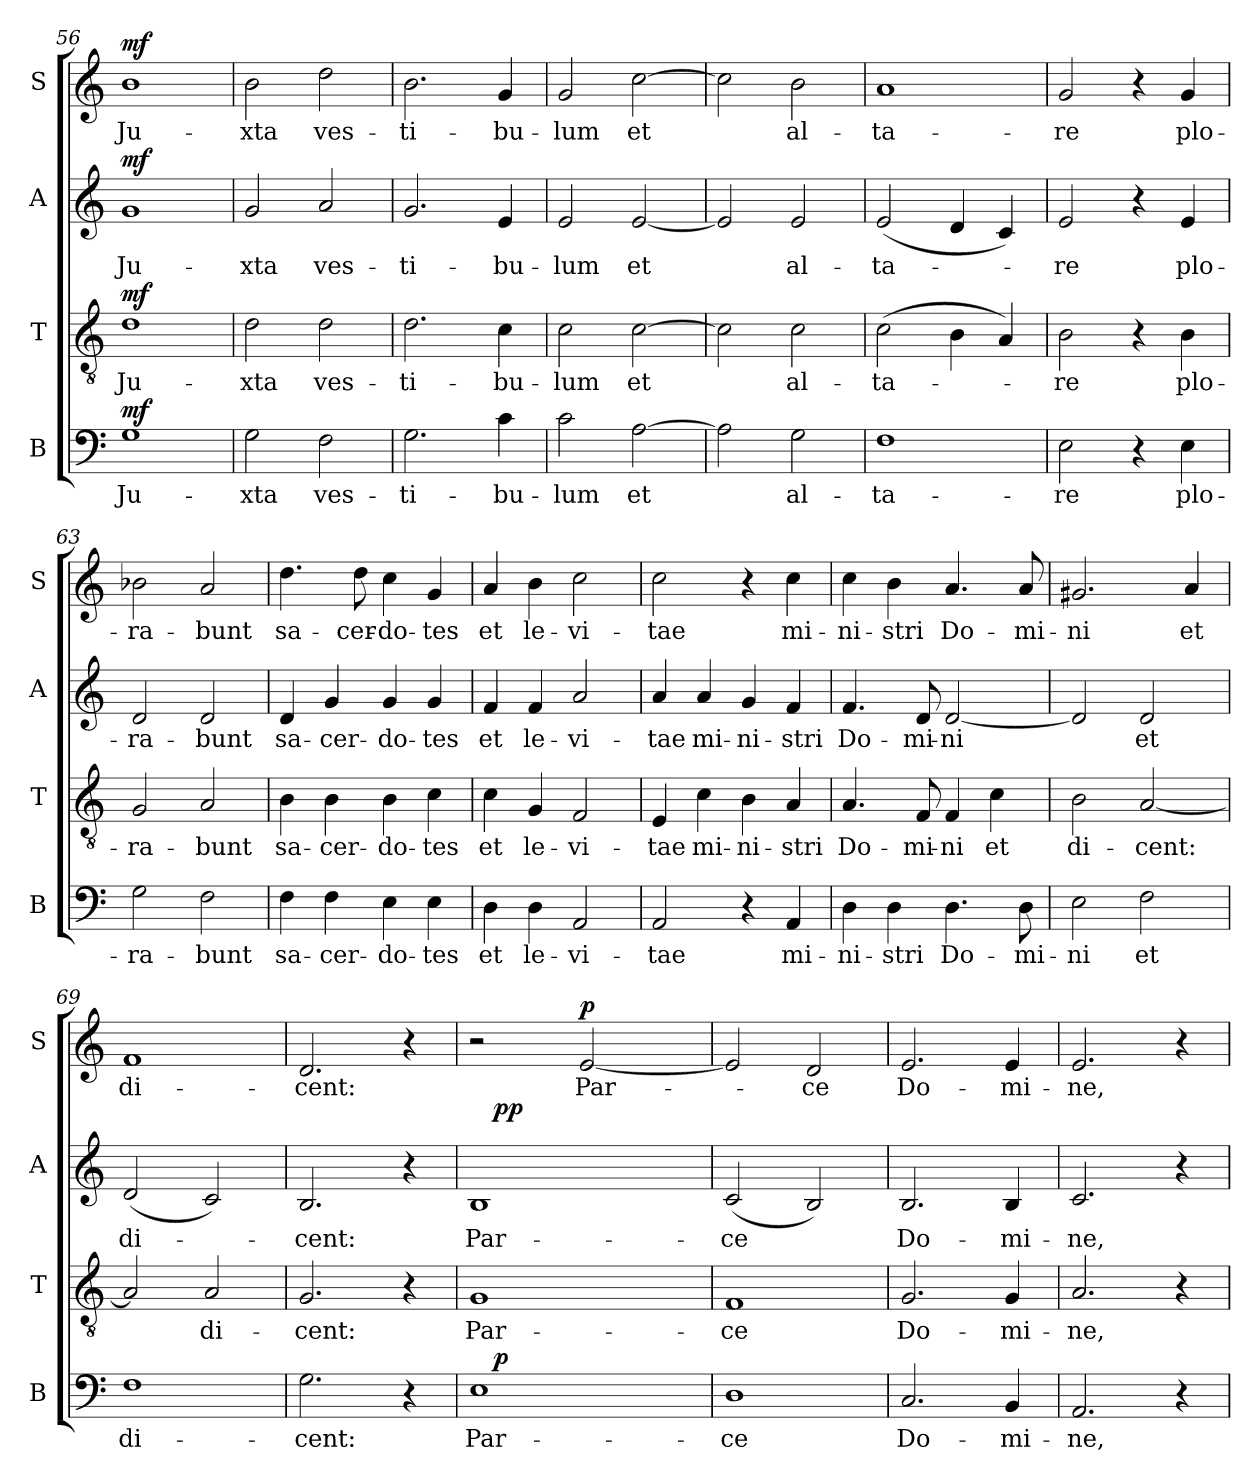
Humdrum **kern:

**kern	**text	**dynam	**kern	**text	**dynam	**kern	**text	**dynam	**kern	**text	**dynam
*part4	*part4	*part4	*part3	*part3	*part3	*part2	*part2	*part2	*part1	*part1	*part1
*staff4	*staff4	*staff4	*staff3	*staff3	*staff3	*staff2	*staff2	*staff2	*staff1	*staff1	*staff1
*I"B	*	*	*I"T	*	*	*I"A	*	*	*I"S	*	*
*I'B	*	*	*I'T	*	*	*I'A	*	*	*I'S	*	*
*clefF4	*	*	*clefGv2	*	*	*clefG2	*	*	*clefG2	*	*
*k[]	*	*	*k[]	*	*	*k[]	*	*	*k[]	*	*
*C:	*	*	*C:	*	*	*C:	*	*	*C:	*	*
=56	=56	=56	=56	=56	=56	=56	=56	=56	=56	=56	=56
!	!LO:LY:b	!LO:DY:a	!	!LO:LY:b	!LO:DY:a	!	!LO:LY:b	!LO:DY:a	!	!LO:LY:b	!LO:DY:a
1G	Ju-	mf	1d	Ju-	mf	1g	Ju-	mf	1b	Ju-	mf
=57	=57	=57	=57	=57	=57	=57	=57	=57	=57	=57	=57
!	!LO:LY:b	!	!	!LO:LY:b	!	!	!LO:LY:b	!	!	!LO:LY:b	!
2G\	-xta	.	2d\	-xta	.	2g/	-xta	.	2b\	-xta	.
!	!LO:LY:b	!	!	!LO:LY:b	!	!	!LO:LY:b	!	!	!LO:LY:b	!
2F\	ves-	.	2d\	ves-	.	2a/	ves-	.	2dd\	ves-	.
=58	=58	=58	=58	=58	=58	=58	=58	=58	=58	=58	=58
!	!LO:LY:b	!	!	!LO:LY:b	!	!	!LO:LY:b	!	!	!LO:LY:b	!
2.G\	-ti-	.	2.d\	-ti-	.	2.g/	-ti-	.	2.b\	-ti-	.
!	!LO:LY:b	!	!	!LO:LY:b	!	!	!LO:LY:b	!	!	!LO:LY:b	!
4c\	-bu-	.	4c\	-bu-	.	4e/	-bu-	.	4g/	-bu-	.
=59	=59	=59	=59	=59	=59	=59	=59	=59	=59	=59	=59
!	!LO:LY:b	!	!	!LO:LY:b	!	!	!LO:LY:b	!	!	!LO:LY:b	!
2c\	-lum	.	2c\	-lum	.	2e/	-lum	.	2g/	-lum	.
!	!LO:LY:b	!	!	!LO:LY:b	!	!	!LO:LY:b	!	!	!LO:LY:b	!
[>2A\	et	.	[>2c\	et	.	[<2e/	et	.	[>2cc\	et	.
=60	=60	=60	=60	=60	=60	=60	=60	=60	=60	=60	=60
2A\]	.	.	2c\]	.	.	2e/]	.	.	2cc\]	.	.
!	!LO:LY:b	!	!	!LO:LY:b	!	!	!LO:LY:b	!	!	!LO:LY:b	!
2G\	al-	.	2c\	al-	.	2e/	al-	.	2b\	al-	.
=61	=61	=61	=61	=61	=61	=61	=61	=61	=61	=61	=61
!	!LO:LY:b	!	!	!LO:LY:b	!	!	!LO:LY:b	!	!	!LO:LY:b	!
1F	-ta-	.	(>2c\	-ta-	.	(<2e/	-ta-	.	1a	-ta-	.
.	.	.	4B\	.	.	4d/	.	.	.	.	.
.	.	.	4A/)	.	.	4c/)	.	.	.	.	.
=62	=62	=62	=62	=62	=62	=62	=62	=62	=62	=62	=62
!	!LO:LY:b	!	!	!LO:LY:b	!	!	!LO:LY:b	!	!	!LO:LY:b	!
2E\	-re	.	2B\	-re	.	2e/	-re	.	2g/	-re	.
4r	.	.	4r	.	.	4r	.	.	4r	.	.
!	!LO:LY:b	!	!	!LO:LY:b	!	!	!LO:LY:b	!	!	!LO:LY:b	!
4E\	plo-	.	4B\	plo-	.	4e/	plo-	.	4g/	plo-	.
=63	=63	=63	=63	=63	=63	=63	=63	=63	=63	=63	=63
!	!LO:LY:b	!	!	!LO:LY:b	!	!	!LO:LY:b	!	!	!LO:LY:b	!
2G\	-ra-	.	2G/	-ra-	.	2d/	-ra-	.	2b-X\	-ra-	.
!	!LO:LY:b	!	!	!LO:LY:b	!	!	!LO:LY:b	!	!	!LO:LY:b	!
2F\	-bunt	.	2A/	-bunt	.	2d/	-bunt	.	2a/	-bunt	.
!!LO:LB:g=z
=64	=64	=64	=64	=64	=64	=64	=64	=64	=64	=64	=64
!	!LO:LY:b	!	!	!LO:LY:b	!	!	!LO:LY:b	!	!	!LO:LY:b	!
4F\	sa-	.	4B\	sa-	.	4d/	sa-	.	4.dd\	sa-	.
!	!LO:LY:b:rj	!	!	!LO:LY:b:rj	!	!	!LO:LY:b:rj	!	!	!	!
4F\	-cer-	.	4B\	-cer-	.	4g/	-cer-	.	.	.	.
!	!	!	!	!	!	!	!	!	!	!LO:LY:b	!
.	.	.	.	.	.	.	.	.	8dd\	-cer-	.
!	!LO:LY:b	!	!	!LO:LY:b	!	!	!LO:LY:b	!	!	!LO:LY:b	!
4E\	-do-	.	4B\	-do-	.	4g/	-do-	.	4cc\	-do-	.
!	!LO:LY:b:rj	!	!	!LO:LY:b:rj	!	!	!LO:LY:b:rj	!	!	!LO:LY:b:rj	!
4E\	-tes	.	4c\	-tes	.	4g/	-tes	.	4g/	-tes	.
=65	=65	=65	=65	=65	=65	=65	=65	=65	=65	=65	=65
!	!LO:LY:b	!	!	!LO:LY:b	!	!	!LO:LY:b	!	!	!LO:LY:b	!
4D\	et	.	4c\	et	.	4f/	et	.	4a/	et	.
!	!LO:LY:b	!	!	!LO:LY:b	!	!	!LO:LY:b	!	!	!LO:LY:b	!
4D\	le-	.	4G/	le-	.	4f/	le-	.	4b\	le-	.
!	!LO:LY:b	!	!	!LO:LY:b	!	!	!LO:LY:b	!	!	!LO:LY:b	!
2AA/	-vi-	.	2F/	-vi-	.	2a/	-vi-	.	2cc\	-vi-	.
=66	=66	=66	=66	=66	=66	=66	=66	=66	=66	=66	=66
!	!LO:LY:b	!	!	!LO:LY:b	!	!	!LO:LY:b	!	!	!LO:LY:b	!
2AA/	-tae	.	4E/	-tae	.	4a/	-tae	.	2cc\	-tae	.
!	!	!	!	!LO:LY:b	!	!	!LO:LY:b	!	!	!	!
.	.	.	4c\	mi-	.	4a/	mi-	.	.	.	.
!	!	!	!	!LO:LY:b	!	!	!LO:LY:b	!	!	!	!
4r	.	.	4B\	-ni-	.	4g/	-ni-	.	4r	.	.
!	!LO:LY:b	!	!	!LO:LY:b	!	!	!LO:LY:b	!	!	!LO:LY:b	!
4AA/	mi-	.	4A/	-stri	.	4f/	-stri	.	4cc\	mi-	.
=67	=67	=67	=67	=67	=67	=67	=67	=67	=67	=67	=67
!	!LO:LY:b	!	!	!LO:LY:b	!	!	!LO:LY:b	!	!	!LO:LY:b	!
4D\	-ni-	.	4.A/	Do-	.	4.f/	Do-	.	4cc\	-ni-	.
!	!LO:LY:b	!	!	!	!	!	!	!	!	!LO:LY:b	!
4D\	-stri	.	.	.	.	.	.	.	4b\	-stri	.
!	!	!	!	!LO:LY:b	!	!	!LO:LY:b	!	!	!	!
.	.	.	8F/	-mi-	.	8d/	-mi-	.	.	.	.
!	!LO:LY:b	!	!	!LO:LY:b:rj	!	!	!LO:LY:b:rj	!	!	!LO:LY:b	!
4.D\	Do-	.	4F/	-ni	.	[<2d/	-ni	.	4.a/	Do-	.
!	!	!	!	!LO:LY:b	!	!	!	!	!	!	!
.	.	.	4c\	et	.	.	.	.	.	.	.
!	!LO:LY:b	!	!	!	!	!	!	!	!	!LO:LY:b	!
8D\	-mi-	.	.	.	.	.	.	.	8a/	-mi-	.
=68	=68	=68	=68	=68	=68	=68	=68	=68	=68	=68	=68
!	!LO:LY:b	!	!	!LO:LY:b	!	!	!	!	!	!LO:LY:b	!
2E\	-ni	.	2B\	di-	.	2d/]	.	.	2.g#X/	-ni	.
!	!LO:LY:b	!	!	!LO:LY:b	!	!	!LO:LY:b	!	!	!	!
2F\	et	.	[<2A/	-cent:	.	2d/	et	.	.	.	.
!	!	!	!	!	!	!	!	!	!	!LO:LY:b	!
.	.	.	.	.	.	.	.	.	4a/	et	.
=69	=69	=69	=69	=69	=69	=69	=69	=69	=69	=69	=69
!	!LO:LY:b	!	!	!	!	!	!LO:LY:b	!	!	!LO:LY:b	!
1F	di-	.	2A/]	.	.	(<2d/	di-	.	1f	di-	.
!	!	!	!	!LO:LY:b	!	!	!	!	!	!	!
.	.	.	2A/	di-	.	2c/)	.	.	.	.	.
=70	=70	=70	=70	=70	=70	=70	=70	=70	=70	=70	=70
!	!LO:LY:b	!	!	!LO:LY:b	!	!	!LO:LY:b	!	!	!LO:LY:b	!
2.G\	-cent:	.	2.G/	-cent:	.	2.B/	-cent:	.	2.d/	-cent:	.
4r	.	.	4r	.	.	4r	.	.	4r	.	.
!!LO:PB:g=z
=71	=71	=71	=71	=71	=71	=71	=71	=71	=71	=71	=71
!	!LO:LY:b	!	!	!LO:LY:b	!	!	!LO:LY:b	!	!	!	!
*^	*	*	*	*	*	*^	*	*	*	*	*
*	*	*	*	*	*	*	*	*^	*	*	*	*	*
1E	16ryy	Par-	.	1G	Par-	.	1B	16ryy	16.ryy	Par-	.	2r	.	.
!	!	!	!LO:DY:a	!	!	!	!	!	!	!	!LO:DY:b	!	!	!
.	2...ryy	.	p	.	.	.	.	2...ryy	.	.	p	.	.	.
!	!	!	!	!	!	!	!	!	!	!	!LO:DY:a	!	!	!
.	.	.	.	.	.	.	.	.	2ryy	.	p	.	.	.
!	!	!	!	!	!	!	!	!	!	!	!	!	!LO:LY:b	!LO:DY:a
.	.	.	.	.	.	.	.	.	.	.	.	[<2e/	Par-	p
.	.	.	.	.	.	.	.	.	4ryy	.	.	.	.	.
.	.	.	.	.	.	.	.	.	8ryy	.	.	.	.	.
.	.	.	.	.	.	.	.	.	32ryy	.	.	.	.	.
=72	=72	=72	=72	=72	=72	=72	=72	=72	=72	=72	=72	=72	=72	=72
!	!	!LO:LY:b	!	!	!LO:LY:b	!	!	!	!	!LO:LY:b	!	!	!	!
*v	*v	*	*	*	*	*	*v	*v	*v	*	*	*	*	*
1D	-ce	.	1F	-ce	.	(<2c/	-ce	.	2e/]	.	.
!	!	!	!	!	!	!	!	!	!	!LO:LY:b	!
.	.	.	.	.	.	2B/)	.	.	2d/	-ce	.
=73	=73	=73	=73	=73	=73	=73	=73	=73	=73	=73	=73
!	!LO:LY:b	!	!	!LO:LY:b	!	!	!LO:LY:b	!	!	!LO:LY:b	!
2.C/	Do-	.	2.G/	Do-	.	2.B/	Do-	.	2.e/	Do-	.
!	!LO:LY:b	!	!	!LO:LY:b	!	!	!LO:LY:b	!	!	!LO:LY:b	!
4BB/	-mi-	.	4G/	-mi-	.	4B/	-mi-	.	4e/	-mi-	.
=74	=74	=74	=74	=74	=74	=74	=74	=74	=74	=74	=74
!	!LO:LY:b	!	!	!LO:LY:b	!	!	!LO:LY:b	!	!	!LO:LY:b	!
2.AA/	-ne,	.	2.A/	-ne,	.	2.c/	-ne,	.	2.e/	-ne,	.
4r	.	.	4r	.	.	4r	.	.	4r	.	.
=	=	=	=	=	=	=	=	=	=	=	=
*-	*-	*-	*-	*-	*-	*-	*-	*-	*-	*-	*-
